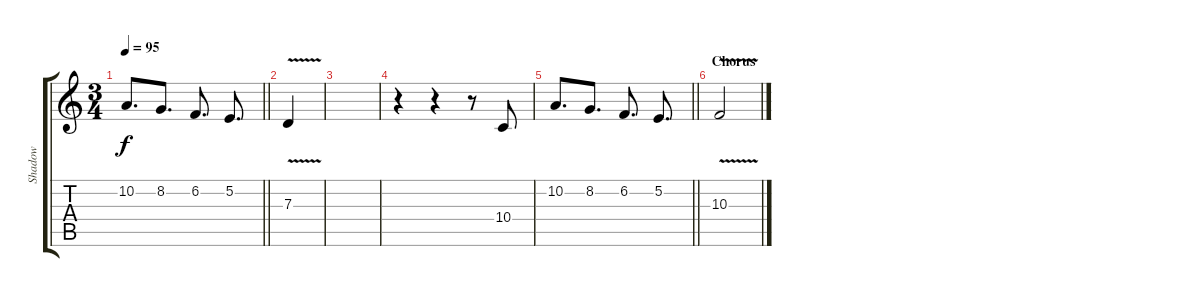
\track ("Shadow" "Shadow") {instrument clarinet}
\staff {score tabs}
\tuning (E4 B3 G3 D3 A2 D2) {hide}
\ts (3 4)
\tempo 95
\clef g2
\barLineRight lightlight
\ks c
10.2.8{d dy f} 8.2.8{d} 6.2.8{d} 5.2.8{d} |
7.3{v}.4 |
|
r.4 r.4 r.8 10.4.8 |
\barLineRight lightlight
10.2.8{d} 8.2.8{d} 6.2.8{d} 5.2.8{d} |
\section ("" "Chorus")
10.3{v}.2
